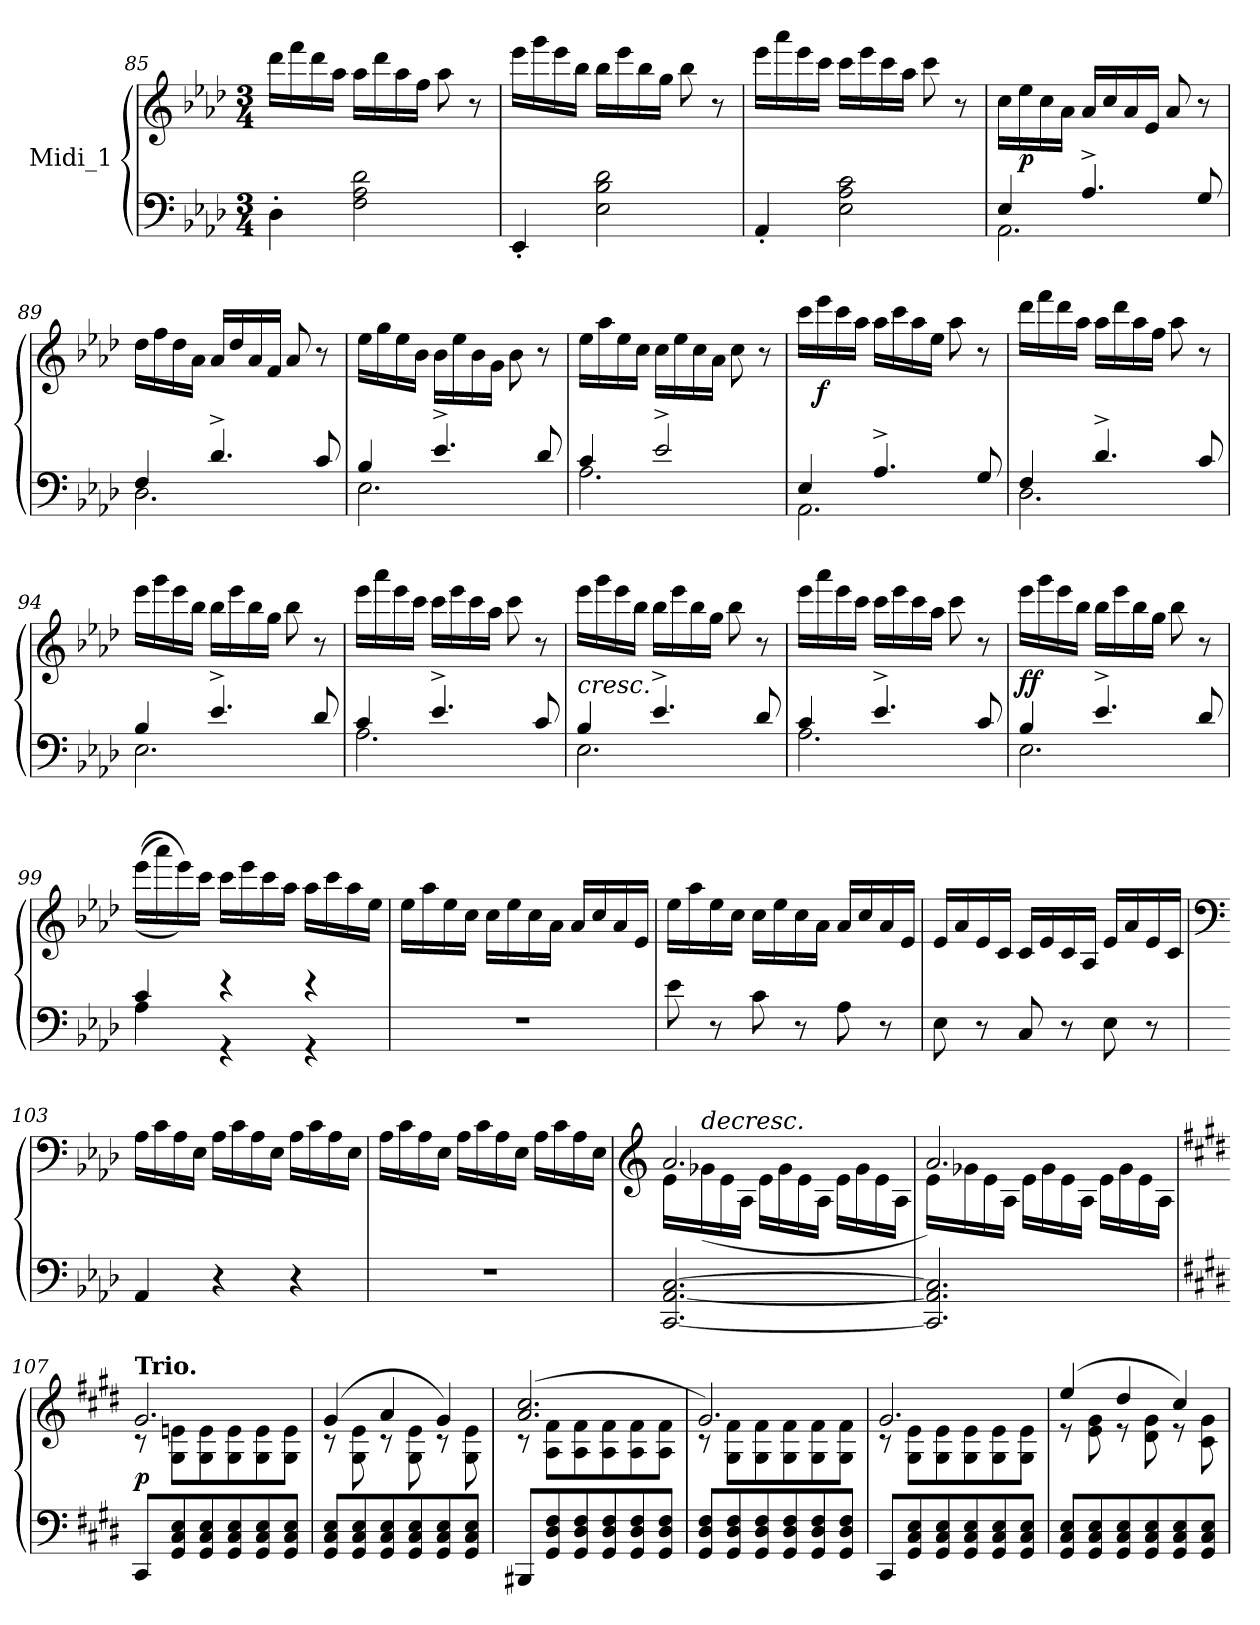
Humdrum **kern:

**kern	**kern	**dynam
*part1	*part1	*part1
*staff2	*staff1	*staff1/2
*I"Midi_1	*	*
*clefF4	*clefG2	*
*k[b-e-a-d-]	*k[b-e-a-d-]	*
*A-:	*A-:	*
*M3/4	*M3/4	*
=85	=85	=85
4D-'\	16ddd-\LL	.
.	16fff\	.
.	16ddd-\	.
.	16aa-\JJ	.
2F\ 2A-\ 2d-\	16aa-\LL	.
.	16ddd-\	.
.	16aa-\	.
.	16ff\JJ	.
.	8aa-\	.
.	8r	.
!!LO:LB:g=z
=86	=86	=86
*^	*	*
4EE-'/	2ryy	16eee-\LL	.
.	.	16ggg\	.
.	.	16eee-\	.
.	.	16bb-\JJ	.
2E-\ 2B-\ 2d-\	.	16bb-\LL	.
.	.	16eee-\	.
.	.	16bb-\	.
.	.	16gg\JJ	.
.	4ryy	8bb-\	.
.	.	8r	.
=87	=87	=87	=87
4AA-'/	2ryy	16eee-\LL	.
.	.	16aaa-\	.
.	.	16eee-\	.
.	.	16ccc\JJ	.
2E-\ 2A-\ 2c\	.	16ccc\LL	.
.	.	16eee-\	.
.	.	16ccc\	.
.	.	16aa-\JJ	.
.	4ryy	8ccc\	.
.	.	8r	.
=88	=88	=88	=88
4E-/	2.AA-\	16cc\LL	.
!	!	!	!LO:DY:b
.	.	16ee-\	p
.	.	16cc\	.
.	.	16a-\JJ	.
4.A-^/	.	16a-/LL	.
.	.	16cc/	.
.	.	16a-/	.
.	.	16e-/JJ	.
.	.	8a-/	.
8G/	.	8r	.
=89	=89	=89	=89
4F/	2.D-\	16dd-\LL	.
.	.	16ff\	.
.	.	16dd-\	.
.	.	16a-\JJ	.
4.d-^/	.	16a-/LL	.
.	.	16dd-/	.
.	.	16a-/	.
.	.	16f/JJ	.
.	.	8a-/	.
8c/	.	8r	.
!!LO:LB:g=z
=90	=90	=90	=90
4B-/	2.E-\	16ee-\LL	.
.	.	16gg\	.
.	.	16ee-\	.
.	.	16b-\JJ	.
4.e-^/	.	16b-\LL	.
.	.	16ee-\	.
.	.	16b-\	.
.	.	16g\JJ	.
.	.	8b-\	.
8d-/	.	8r	.
=91	=91	=91	=91
4c/	2.A-\	16ee-\LL	.
.	.	16aa-\	.
.	.	16ee-\	.
.	.	16cc\JJ	.
2e-^/	.	16cc\LL	.
.	.	16ee-\	.
.	.	16cc\	.
.	.	16a-\JJ	.
.	.	8cc\	.
.	.	8r	.
=92	=92	=92	=92
4E-/	2.AA-\	16ccc\LL	.
!	!	!	!LO:DY:b
.	.	16eee-\	f
.	.	16ccc\	.
.	.	16aa-\JJ	.
4.A-^/	.	16aa-\LL	.
.	.	16ccc\	.
.	.	16aa-\	.
.	.	16ee-\JJ	.
.	.	8aa-\	.
8G/	.	8r	.
=93	=93	=93	=93
4F/	2.D-\	16ddd-\LL	.
.	.	16fff\	.
.	.	16ddd-\	.
.	.	16aa-\JJ	.
4.d-^/	.	16aa-\LL	.
.	.	16ddd-\	.
.	.	16aa-\	.
.	.	16ff\JJ	.
.	.	8aa-\	.
8c/	.	8r	.
!!LO:LB:g=z
=94	=94	=94	=94
4B-/	2.E-\	16eee-\LL	.
.	.	16ggg\	.
.	.	16eee-\	.
.	.	16bb-\JJ	.
4.e-^/	.	16bb-\LL	.
.	.	16eee-\	.
.	.	16bb-\	.
.	.	16gg\JJ	.
.	.	8bb-\	.
8d-/	.	8r	.
=95	=95	=95	=95
4c/	2.A-\	16eee-\LL	.
.	.	16aaa-\	.
.	.	16eee-\	.
.	.	16ccc\JJ	.
4.e-^/	.	16ccc\LL	.
.	.	16eee-\	.
.	.	16ccc\	.
.	.	16aa-\JJ	.
.	.	8ccc\	.
8c/	.	8r	.
=96	=96	=96	=96
!LO:TX:a:i:t=cresc.	!	!	!
4B-/	2.E-\	16eee-\LL	.
.	.	16ggg\	.
.	.	16eee-\	.
.	.	16bb-\JJ	.
4.e-^/	.	16bb-\LL	.
.	.	16eee-\	.
.	.	16bb-\	.
.	.	16gg\JJ	.
.	.	8bb-\	.
8d-/	.	8r	.
!!LO:LB:g=z
=97	=97	=97	=97
4c/	2.A-\	16eee-\LL	.
.	.	16aaa-\	.
.	.	16eee-\	.
.	.	16ccc\JJ	.
4.e-^/	.	16ccc\LL	.
.	.	16eee-\	.
.	.	16ccc\	.
.	.	16aa-\JJ	.
.	.	8ccc\	.
8c/	.	8r	.
!!LO:PB:g=z
=98	=98	=98	=98
!	!	!	!LO:DY:a=2
4B-/	2.E-\	16eee-\LL	ff
.	.	16ggg\	.
.	.	16eee-\	.
.	.	16bb-\JJ	.
4.e-^/	.	16bb-\LL	.
.	.	16eee-\	.
.	.	16bb-\	.
.	.	16gg\JJ	.
.	.	8bb-\	.
8d-/	.	8r	.
=99	=99	=99	=99
4c/	4A-\	(((16eee-\LL	.
.	.	16aaa-\)	.
.	.	16eee-\))	.
.	.	16ccc\JJ	.
4r	4r	16ccc\LL	.
.	.	16eee-\	.
.	.	16ccc\	.
.	.	16aa-\JJ	.
4r	4r	16aa-\LL	.
.	.	16ccc\	.
.	.	16aa-\	.
.	.	16ee-\JJ	.
=100	=100	=100	=100
2.r	2ryy	16ee-\LL	.
.	.	16aa-\	.
.	.	16ee-\	.
.	.	16cc\JJ	.
.	.	16cc\LL	.
.	.	16ee-\	.
.	.	16cc\	.
.	.	16a-\JJ	.
.	4ryy	16a-/LL	.
.	.	16cc/	.
.	.	16a-/	.
.	.	16e-/JJ	.
!!LO:LB:g=z
=101	=101	=101	=101
8e-\	2ryy	16ee-\LL	.
.	.	16aa-\	.
8r	.	16ee-\	.
.	.	16cc\JJ	.
8c\	.	16cc\LL	.
.	.	16ee-\	.
8r	.	16cc\	.
.	.	16a-\JJ	.
8A-\	4ryy	16a-/LL	.
.	.	16cc/	.
8r	.	16a-/	.
.	.	16e-/JJ	.
*v	*v	*	*
!!LO:PB:g=z
=102	=102	=102
8E-\	16e-/LL	.
.	16a-/	.
8r	16e-/	.
.	16c/JJ	.
8C/	16c/LL	.
.	16e-/	.
8r	16c/	.
.	16A-/JJ	.
8E-\	16e-/LL	.
.	16a-/	.
8r	16e-/	.
.	16c/JJ	.
=103	=103	=103
*	*clefF4	*
4AA-/	16A-\LL	.
.	16c\	.
.	16A-\	.
.	16E-\JJ	.
4r	16A-\LL	.
.	16c\	.
.	16A-\	.
.	16E-\JJ	.
4r	16A-\LL	.
.	16c\	.
.	16A-\	.
.	16E-\JJ	.
=104	=104	=104
2.r	16A-\LL	.
.	16c\	.
.	16A-\	.
.	16E-\JJ	.
.	16A-\LL	.
.	16c\	.
.	16A-\	.
.	16E-\JJ	.
.	16A-\LL	.
.	16c\	.
.	16A-\	.
.	16E-\JJ	.
!!LO:LB:g=z
=105	=105	=105
*	*clefG2	*
*	*^	*
[2.CC/ [2.AA-/ [2.C/	2.a-/	16e-\LL	.
!	!	!LO:TX:a:i:t=decresc.	!
.	.	(>16g-X\	.
.	.	16e-\	.
.	.	16A-\JJ	.
.	.	16e-\LL	.
.	.	16g-\	.
.	.	16e-\	.
.	.	16A-\JJ	.
.	.	16e-\LL	.
.	.	16g-\	.
.	.	16e-\	.
.	.	16A-\JJ	.
=106	=106	=106	=106
2.CC/] 2.AA-/] 2.C/]	2.a-/	16e-\LL)	.
.	.	16g-X\	.
.	.	16e-\	.
.	.	16A-\JJ	.
.	.	16e-\LL	.
.	.	16g-\	.
.	.	16e-\	.
.	.	16A-\JJ	.
.	.	16e-\LL	.
.	.	16g-\	.
.	.	16e-\	.
.	.	16A-\JJ	.
=107	=107	=107	=107
*k[f#c#g#d#]	*k[f#c#g#d#]	*	*
*E:	*E:	*	*
!	!LO:TX:a:B:t=Trio.	!	!
!	!	!	!LO:DY:a=2
8CC#/L	2.g#/	8r	p
8GG#/ 8C#/ 8E/	.	8G#i\ 8eni\L	.
8GG#/ 8C#/ 8E/	.	8G#\ 8e\	.
8GG#/ 8C#/ 8E/	.	8G#\ 8e\	.
8GG#/ 8C#/ 8E/	.	8G#\ 8e\	.
8GG#/ 8C#/ 8E/J	.	8G#\ 8e\J	.
=108	=108	=108	=108
8GG#/ 8C#/ 8E/L	(>4g#/	8r	.
8GG#/ 8C#/ 8E/	.	8G#\ 8e\	.
8GG#/ 8C#/ 8E/	4a/	8r	.
8GG#/ 8C#/ 8E/	.	8G#\ 8e\	.
8GG#/ 8C#/ 8E/	4g#/)	8r	.
8GG#/ 8C#/ 8E/J	.	8G#\ 8e\	.
!!LO:LB:g=z	!!
=109	=109	=109	=109
8BBB#X/L	(>2.a/ 2.cc#/	8r	.
8GG#/ 8D#/ 8F#/	.	8A\ 8f#\L	.
8GG#/ 8D#/ 8F#/	.	8A\ 8f#\	.
8GG#/ 8D#/ 8F#/	.	8A\ 8f#\	.
8GG#/ 8D#/ 8F#/	.	8A\ 8f#\	.
8GG#/ 8D#/ 8F#/J	.	8A\ 8f#\J	.
=110	=110	=110	=110
8GG#/ 8D#/ 8F#/L	2.g#/)	8r	.
8GG#/ 8D#/ 8F#/	.	8G#\ 8f#\L	.
8GG#/ 8D#/ 8F#/	.	8G#\ 8f#\	.
8GG#/ 8D#/ 8F#/	.	8G#\ 8f#\	.
8GG#/ 8D#/ 8F#/	.	8G#\ 8f#\	.
8GG#/ 8D#/ 8F#/J	.	8G#\ 8f#\J	.
!!LO:LB:g=z	!!
=111	=111	=111	=111
*^	*	*	*
8CC#/L	2ryy	2.g#/	8r	.
8GG#/ 8C#/ 8E/	.	.	8G#\ 8e\L	.
8GG#/ 8C#/ 8E/	.	.	8G#\ 8e\	.
8GG#/ 8C#/ 8E/	.	.	8G#\ 8e\	.
8GG#/ 8C#/ 8E/	4ryy	.	8G#\ 8e\	.
8GG#/ 8C#/ 8E/J	.	.	8G#\ 8e\J	.
=112	=112	=112	=112	=112
8GG#/ 8C#/ 8E/L	2ryy	(>4ee/	8r	.
8GG#/ 8C#/ 8E/	.	.	8e\ 8g#\	.
8GG#/ 8C#/ 8E/	.	4dd#/	8r	.
8GG#/ 8C#/ 8E/	.	.	8d#\ 8g#\	.
8GG#/ 8C#/ 8E/	4ryy	4cc#/)	8r	.
8GG#/ 8C#/ 8E/J	.	.	8c#\ 8g#\	.
*v	*v	*	*	*
*	*v	*v	*
=	=	=
*-	*-	*-
